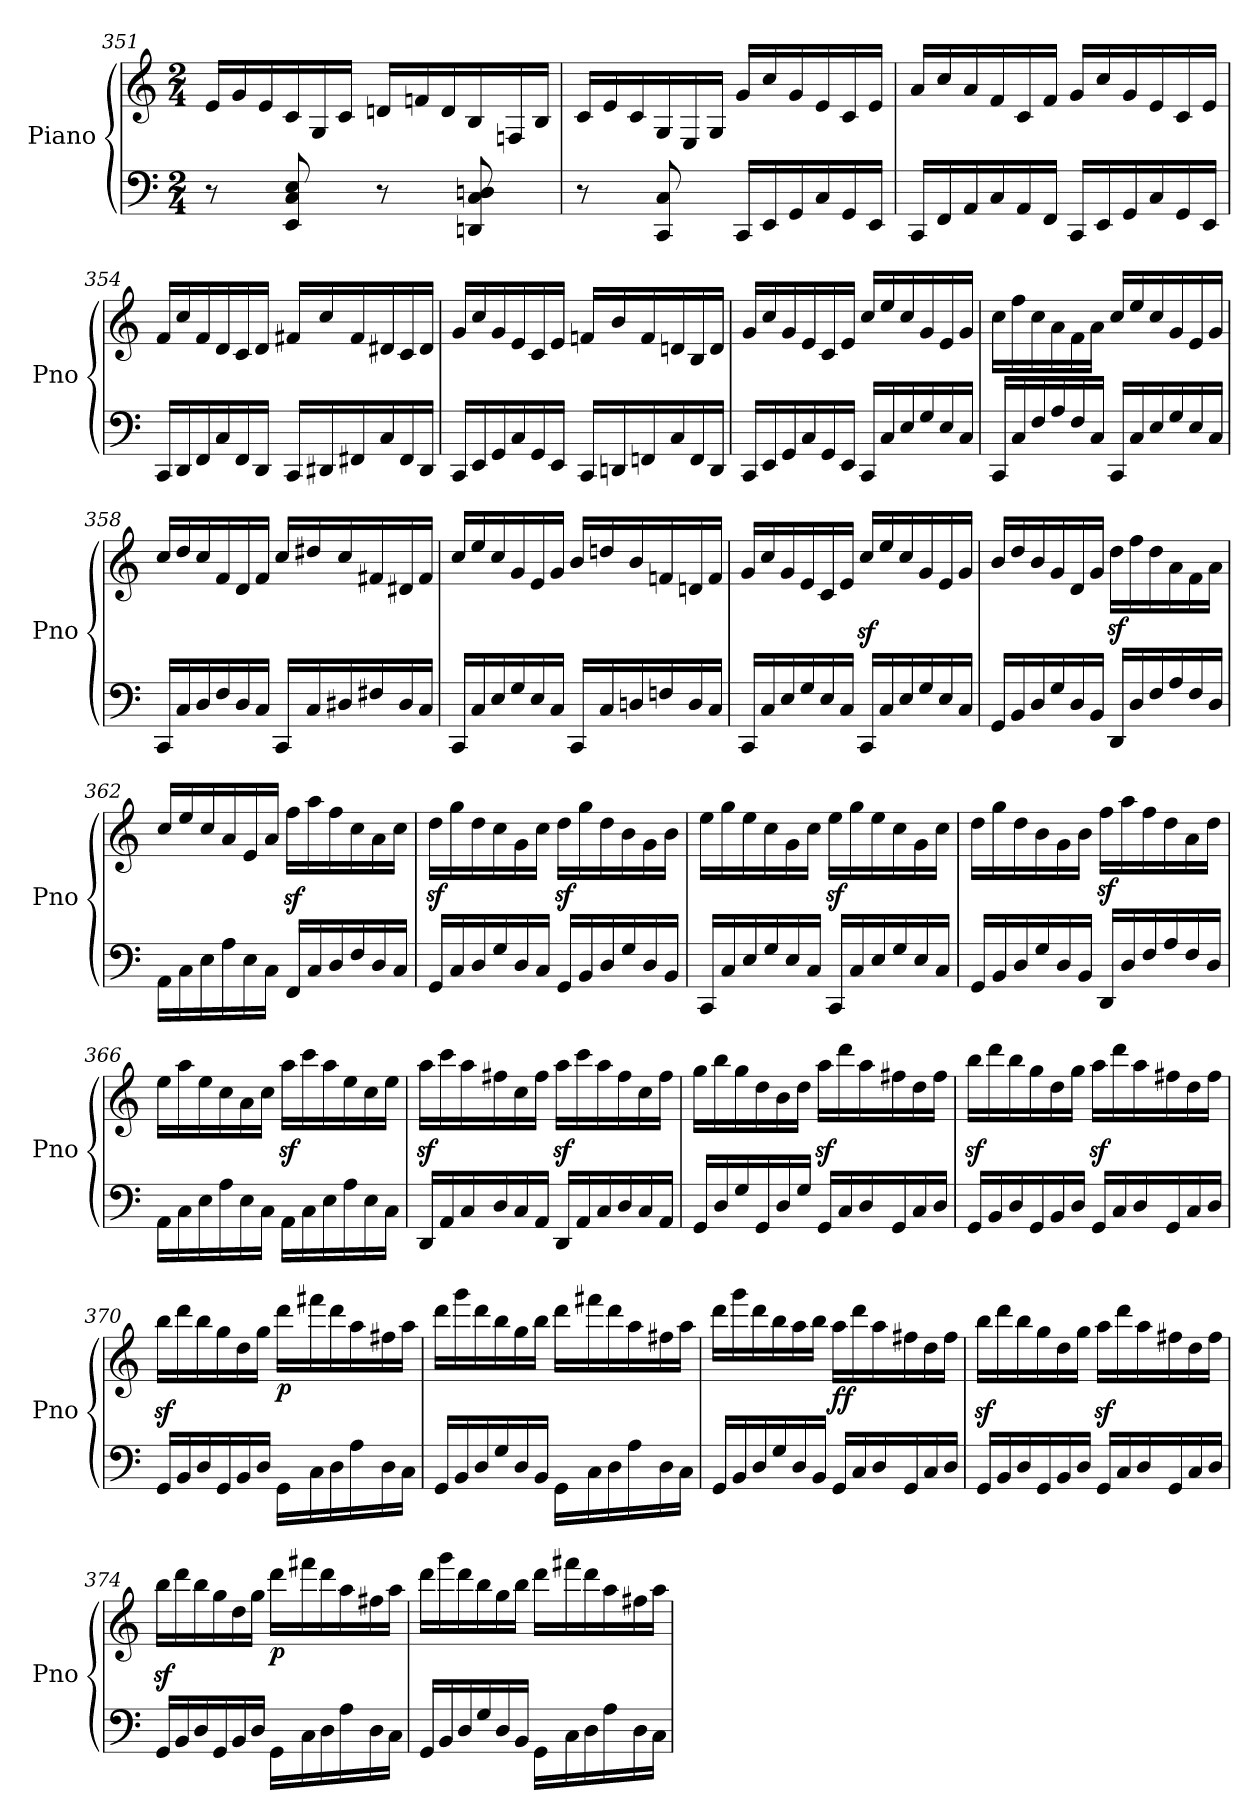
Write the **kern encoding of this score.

**kern	**kern	**dynam
*part1	*part1	*part1
*staff2	*staff1	*staff1/2
*I"Piano	*	*
*I'Pno	*	*
!!LO:LB:g=z
*clefF4	*clefG2	*
*k[]	*k[]	*
*M2/4	*M2/4	*
*	*Xtuplet	*
=351	=351	=351
8r	24e/LL	.
.	24g/	.
.	24e/	.
8EE/ 8C/ 8E/	24c/	.
.	24G/	.
.	24c/JJ	.
8r	24dn/LL	.
.	24fn/	.
.	24d/	.
8DDn/ 8C/ 8Dn/	24B/	.
.	24Fn/	.
.	24B/JJ	.
=352	=352	=352
8r	24c/LL	.
.	24e/	.
.	24c/	.
8CC/ 8C/	24G/	.
.	24E/	.
.	24G/JJ	.
*Xtuplet	*	*
!	!	!LO:DY:b
24CC/LL	24g/LL	other-dynamics
24EE/	24cc/	.
24GG/	24g/	.
24C/	24e/	.
24GG/	24c/	.
24EE/JJ	24e/JJ	.
=353	=353	=353
24CC/LL	24a/LL	.
24FF/	24cc/	.
24AA/	24a/	.
24C/	24f/	.
24AA/	24c/	.
24FF/JJ	24f/JJ	.
24CC/LL	24g/LL	.
24EE/	24cc/	.
24GG/	24g/	.
24C/	24e/	.
24GG/	24c/	.
24EE/JJ	24e/JJ	.
!!LO:LB:g=z
=354	=354	=354
24CC/LL	24f/LL	.
24DD/	24cc/	.
24FF/	24f/	.
24C/	24d/	.
24FF/	24c/	.
24DD/JJ	24d/JJ	.
24CC/LL	24f#X/LL	.
24DD#X/	24cc/	.
24FF#X/	24f#/	.
24C/	24d#X/	.
24FF#/	24c/	.
24DD#/JJ	24d#/JJ	.
=355	=355	=355
24CC/LL	24g/LL	.
24EE/	24cc/	.
24GG/	24g/	.
24C/	24e/	.
24GG/	24c/	.
24EE/JJ	24e/JJ	.
24CC/LL	24fn/LL	.
24DDn/	24b/	.
24FFn/	24f/	.
24C/	24dn/	.
24FF/	24B/	.
24DD/JJ	24d/JJ	.
=356	=356	=356
24CC/LL	24g/LL	.
24EE/	24cc/	.
24GG/	24g/	.
24C/	24e/	.
24GG/	24c/	.
24EE/JJ	24e/JJ	.
24CC/LL	24cc/LL	.
24C/	24ee/	.
24E/	24cc/	.
24G/	24g/	.
24E/	24e/	.
24C/JJ	24g/JJ	.
!!LO:LB:g=z
=357	=357	=357
24CC/LL	24cc\LL	.
24C/	24ff\	.
24F/	24cc\	.
24A/	24a\	.
24F/	24f\	.
24C/JJ	24a\JJ	.
24CC/LL	24cc/LL	.
24C/	24ee/	.
24E/	24cc/	.
24G/	24g/	.
24E/	24e/	.
24C/JJ	24g/JJ	.
=358	=358	=358
24CC/LL	24cc/LL	.
24C/	24dd/	.
24D/	24cc/	.
24F/	24f/	.
24D/	24d/	.
24C/JJ	24f/JJ	.
24CC/LL	24cc/LL	.
24C/	24dd#X/	.
24D#X/	24cc/	.
24F#X/	24f#X/	.
24D#/	24d#X/	.
24C/JJ	24f#/JJ	.
=359	=359	=359
24CC/LL	24cc/LL	.
24C/	24ee/	.
24E/	24cc/	.
24G/	24g/	.
24E/	24e/	.
24C/JJ	24g/JJ	.
24CC/LL	24b/LL	.
24C/	24ddn/	.
24Dn/	24b/	.
24Fn/	24fn/	.
24D/	24dn/	.
24C/JJ	24f/JJ	.
!!LO:LB:g=z
=360	=360	=360
24CC/LL	24g/LL	.
24C/	24cc/	.
24E/	24g/	.
24G/	24e/	.
24E/	24c/	.
24C/JJ	24e/JJ	.
24CC/LL	24ccz</LL	.
24C/	24ee/	.
24E/	24cc/	.
24G/	24g/	.
24E/	24e/	.
24C/JJ	24g/JJ	.
=361	=361	=361
24GG/LL	24b/LL	.
24BB/	24dd/	.
24D/	24b/	.
24G/	24g/	.
24D/	24d/	.
24BB/JJ	24g/JJ	.
24DD/LL	24ddz<\LL	.
24D/	24ff\	.
24F/	24dd\	.
24A/	24a\	.
24F/	24f\	.
24D/JJ	24a\JJ	.
=362	=362	=362
24AA\LL	24cc/LL	.
24C\	24ee/	.
24E\	24cc/	.
24A\	24a/	.
24E\	24e/	.
24C\JJ	24a/JJ	.
24FF/LL	24ffz<\LL	.
24C/	24aa\	.
24D/	24ff\	.
24F/	24cc\	.
24D/	24a\	.
24C/JJ	24cc\JJ	.
=363	=363	=363
24GG/LL	24ddz<\LL	.
24C/	24gg\	.
24D/	24dd\	.
24G/	24cc\	.
24D/	24g\	.
24C/JJ	24cc\JJ	.
24GG/LL	24ddz<\LL	.
24BB/	24gg\	.
24D/	24dd\	.
24G/	24b\	.
24D/	24g\	.
24BB/JJ	24b\JJ	.
!!LO:LB:g=z
=364	=364	=364
24CC/LL	24ee\LL	.
24C/	24gg\	.
24E/	24ee\	.
24G/	24cc\	.
24E/	24g\	.
24C/JJ	24cc\JJ	.
24CC/LL	24eez<\LL	.
24C/	24gg\	.
24E/	24ee\	.
24G/	24cc\	.
24E/	24g\	.
24C/JJ	24cc\JJ	.
=365	=365	=365
24GG/LL	24dd\LL	.
24BB/	24gg\	.
24D/	24dd\	.
24G/	24b\	.
24D/	24g\	.
24BB/JJ	24b\JJ	.
24DD/LL	24ffz<\LL	.
24D/	24aa\	.
24F/	24ff\	.
24A/	24dd\	.
24F/	24a\	.
24D/JJ	24dd\JJ	.
=366	=366	=366
24AA\LL	24ee\LL	.
24C\	24aa\	.
24E\	24ee\	.
24A\	24cc\	.
24E\	24a\	.
24C\JJ	24cc\JJ	.
24AA\LL	24aaz<\LL	.
24C\	24ccc\	.
24E\	24aa\	.
24A\	24ee\	.
24E\	24cc\	.
24C\JJ	24ee\JJ	.
=367	=367	=367
24DD/LL	24aaz<\LL	.
24AA/	24ccc\	.
24C/	24aa\	.
24D/	24ff#X\	.
24C/	24cc\	.
24AA/JJ	24ff#\JJ	.
24DD/LL	24aaz<\LL	.
24AA/	24ccc\	.
24C/	24aa\	.
24D/	24ff#\	.
24C/	24cc\	.
24AA/JJ	24ff#\JJ	.
!!LO:PB:g=z
=368	=368	=368
24GG/LL	24gg\LL	.
24D/	24bb\	.
24G/	24gg\	.
24GG/	24dd\	.
24D/	24b\	.
24G/JJ	24dd\JJ	.
24GG/LL	24aaz<\LL	.
24C/	24ddd\	.
24D/	24aa\	.
24GG/	24ff#X\	.
24C/	24dd\	.
24D/JJ	24ff#\JJ	.
=369	=369	=369
24GG/LL	24bbz<\LL	.
24BB/	24ddd\	.
24D/	24bb\	.
24GG/	24gg\	.
24BB/	24dd\	.
24D/JJ	24gg\JJ	.
24GG/LL	24aaz<\LL	.
24C/	24ddd\	.
24D/	24aa\	.
24GG/	24ff#X\	.
24C/	24dd\	.
24D/JJ	24ff#\JJ	.
=370	=370	=370
24GG/LL	24bbz<\LL	.
24BB/	24ddd\	.
24D/	24bb\	.
24GG/	24gg\	.
24BB/	24dd\	.
24D/JJ	24gg\JJ	.
!	!	!LO:DY:b
24GG\LL	24ddd\LL	p
24C\	24fff#X\	.
24D\	24ddd\	.
24A\	24aa\	.
24D\	24ff#X\	.
24C\JJ	24aa\JJ	.
!!LO:LB:g=z
=371	=371	=371
24GG/LL	24ddd\LL	.
24BB/	24ggg\	.
24D/	24ddd\	.
24G/	24bb\	.
24D/	24gg\	.
24BB/JJ	24bb\JJ	.
24GG\LL	24ddd\LL	.
24C\	24fff#X\	.
24D\	24ddd\	.
24A\	24aa\	.
24D\	24ff#X\	.
24C\JJ	24aa\JJ	.
=372	=372	=372
24GG/LL	24ddd\LL	.
24BB/	24ggg\	.
24D/	24ddd\	.
24G/	24bb\	.
24D/	24aa\	.
24BB/JJ	24bb\JJ	.
!	!	!LO:DY:b
24GG/LL	24aa\LL	ff
24C/	24ddd\	.
24D/	24aa\	.
24GG/	24ff#X\	.
24C/	24dd\	.
24D/JJ	24ff#\JJ	.
=373	=373	=373
24GG/LL	24bbz<\LL	.
24BB/	24ddd\	.
24D/	24bb\	.
24GG/	24gg\	.
24BB/	24dd\	.
24D/JJ	24gg\JJ	.
24GG/LL	24aaz<\LL	.
24C/	24ddd\	.
24D/	24aa\	.
24GG/	24ff#X\	.
24C/	24dd\	.
24D/JJ	24ff#\JJ	.
!!LO:LB:g=z
=374	=374	=374
24GG/LL	24bbz<\LL	.
24BB/	24ddd\	.
24D/	24bb\	.
24GG/	24gg\	.
24BB/	24dd\	.
24D/JJ	24gg\JJ	.
!	!	!LO:DY:b
24GG\LL	24ddd\LL	p
24C\	24fff#X\	.
24D\	24ddd\	.
24A\	24aa\	.
24D\	24ff#X\	.
24C\JJ	24aa\JJ	.
=375	=375	=375
24GG/LL	24ddd\LL	.
24BB/	24ggg\	.
24D/	24ddd\	.
24G/	24bb\	.
24D/	24gg\	.
24BB/JJ	24bb\JJ	.
24GG\LL	24ddd\LL	.
24C\	24fff#X\	.
24D\	24ddd\	.
24A\	24aa\	.
24D\	24ff#X\	.
24C\JJ	24aa\JJ	.
=	=	=
*-	*-	*-
